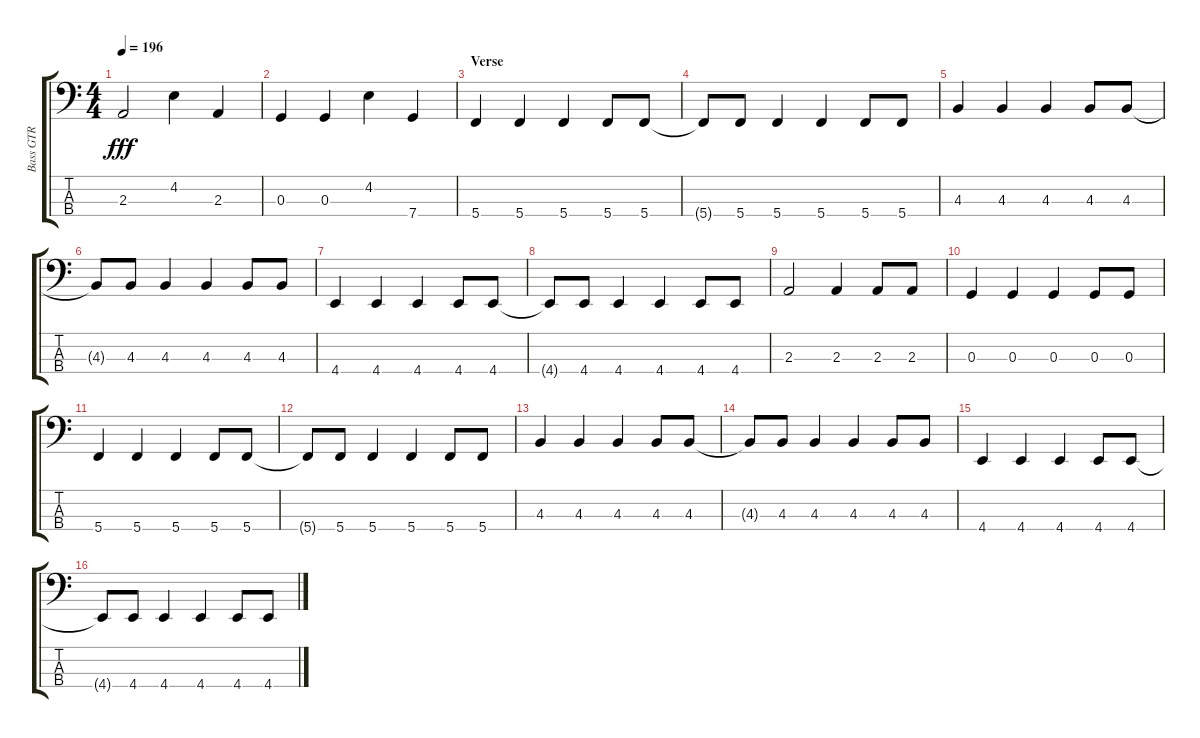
\track ("Bass GTR" "Bass GTR") {instrument electricbassfinger}
\staff {score tabs}
\tuning (F2 C2 G1 C1) {hide}
\ts (4 4)
\tempo 196
\clef f4
\ks aminor
2.3.2{dy fff} 4.2.4 2.3.4 |
0.3.4 0.3.4 4.2.4 7.4.4 |
\section ("" "Verse")
5.4.4 5.4.4 5.4.4 5.4.8 5.4.8 |
5.4{t}.8 5.4.8 5.4.4 5.4.4 5.4.8 5.4.8 |
4.3.4 4.3.4 4.3.4 4.3.8 4.3.8 |
4.3{t}.8 4.3.8 4.3.4 4.3.4 4.3.8 4.3.8 |
4.4.4 4.4.4 4.4.4 4.4.8 4.4.8 |
4.4{t}.8 4.4.8 4.4.4 4.4.4 4.4.8 4.4.8 |
2.3.2 2.3.4 2.3.8 2.3.8 |
0.3.4 0.3.4 0.3.4 0.3.8 0.3.8 |
5.4.4 5.4.4 5.4.4 5.4.8 5.4.8 |
5.4{t}.8 5.4.8 5.4.4 5.4.4 5.4.8 5.4.8 |
4.3.4 4.3.4 4.3.4 4.3.8 4.3.8 |
4.3{t}.8 4.3.8 4.3.4 4.3.4 4.3.8 4.3.8 |
4.4.4 4.4.4 4.4.4 4.4.8 4.4.8 |
4.4{t}.8 4.4.8 4.4.4 4.4.4 4.4.8 4.4.8
